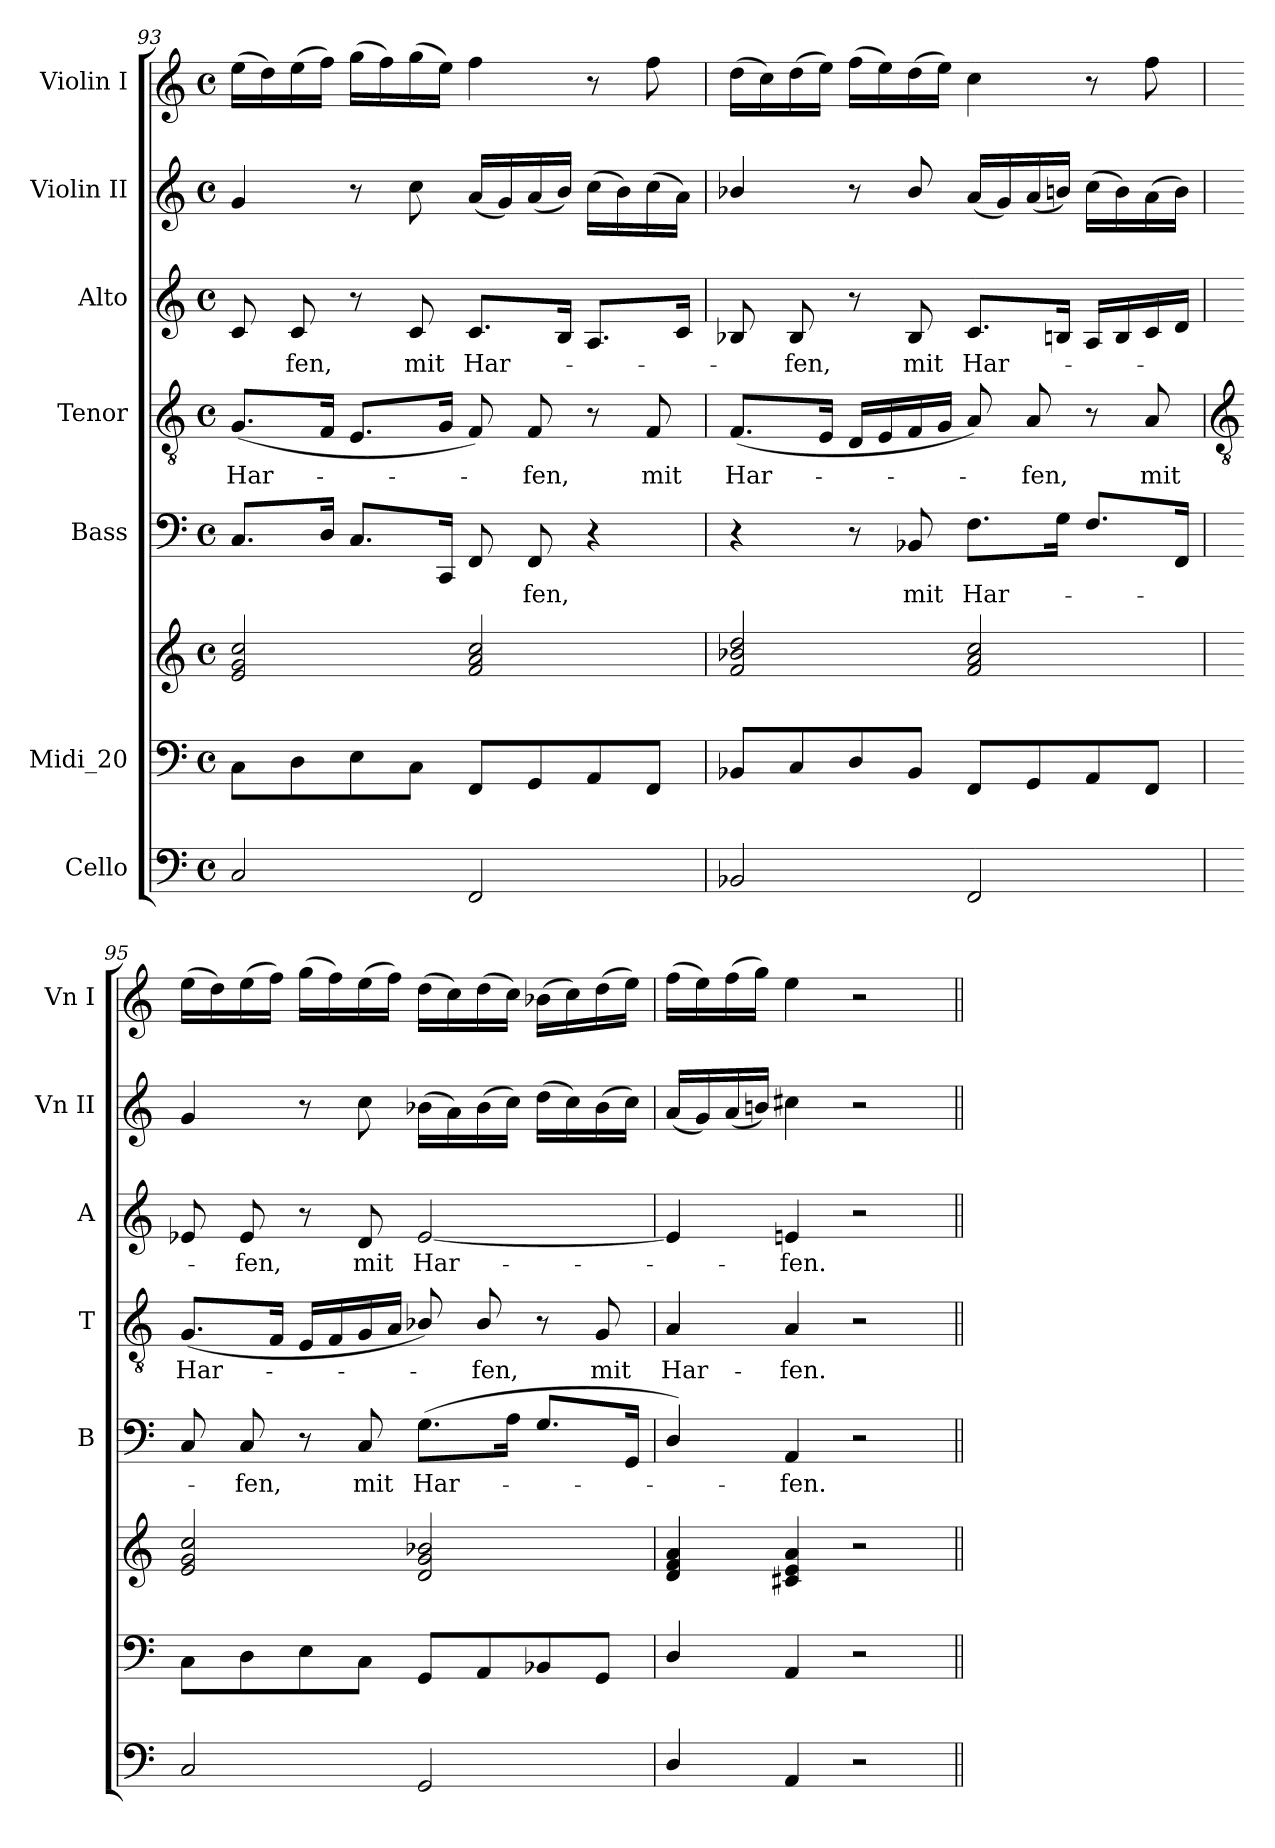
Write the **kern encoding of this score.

**kern	**kern	**kern	**kern	**text	**kern	**text	**kern	**text	**kern	**kern
*part7	*part6	*part6	*part5	*part5	*part4	*part4	*part3	*part3	*part2	*part1
*staff8	*staff7	*staff6	*staff5	*staff5	*staff4	*staff4	*staff3	*staff3	*staff2	*staff1
*I"Cello	*I"Midi_20	*	*I"Bass	*	*I"Tenor	*	*I"Alto	*	*I"Violin II	*I"Violin I
*	*	*	*I'B	*	*I'T	*	*I'A	*	*I'Vn II	*I'Vn I
*clefF4	*clefF4	*clefG2	*clefF4	*	*clefGv2	*	*clefG2	*	*clefG2	*clefG2
*k[]	*k[]	*k[]	*k[]	*	*k[]	*	*k[]	*	*k[]	*k[]
*C:	*C:	*C:	*C:	*	*C:	*	*C:	*	*C:	*C:
*M4/4	*M4/4	*M4/4	*M4/4	*	*M4/4	*	*M4/4	*	*M4/4	*M4/4
*met(c)	*met(c)	*met(c)	*met(c)	*	*met(c)	*	*met(c)	*	*met(c)	*met(c)
=93	=93	=93	=93	=93	=93	=93	=93	=93	=93	=93
!	!	!	!	!	!	!LO:LY:b	!	!	!	!
2C	8CL	2e 2g 2cc	8.CL	.	(<8.GL	Har-	8c	.	4g	(>16eeLL
.	.	.	.	.	.	.	.	.	.	16dd)
!	!	!	!	!	!	!	!	!LO:LY:b	!	!
.	8D	.	.	.	.	.	8c	fen,	.	(>16ee
.	.	.	16DJ	.	16FJ	.	.	.	.	16ffJJ)
.	8E	.	8.CL	.	8.EL	.	8r	.	8r	(>16ggLL
.	.	.	.	.	.	.	.	.	.	16ff)
!	!	!	!	!	!	!	!	!LO:LY:b	!	!
.	8CJ	.	.	.	.	.	8c	mit	8cc	(>16gg
.	.	.	16CCJ	.	16GJ	.	.	.	.	16eeJJ)
!	!	!	!	!	!	!	!	!LO:LY:b	!	!
2FF	8FFL	2f 2a 2cc	8FF	.	8F)	.	8.cL	Har-	(<16aLL	4ff
.	.	.	.	.	.	.	.	.	16g)	.
!	!	!	!	!LO:LY:b	!	!LO:LY:b	!	!	!	!
.	8GG	.	8FF	fen,	8F	fen,	.	.	(<16a	.
.	.	.	.	.	.	.	16BJ	.	16bJJ)	.
.	8AA	.	4r	.	8r	.	8.AL	.	(>16ccLL	8r
.	.	.	.	.	.	.	.	.	16b)	.
!	!	!	!	!	!	!LO:LY:b	!	!	!	!
.	8FFJ	.	.	.	8F	mit	.	.	(>16cc	8ff
.	.	.	.	.	.	.	16cJ	.	16aJJ)	.
=94	=94	=94	=94	=94	=94	=94	=94	=94	=94	=94
!	!	!	!	!	!	!LO:LY:b	!	!	!	!
2BB-X	8BB-XL	2f 2b-X 2dd	4r	.	(<8.FL	Har-	8B-X	.	4b-X/	(>16ddLL
.	.	.	.	.	.	.	.	.	.	16cc)
!	!	!	!	!	!	!	!	!LO:LY:b	!	!
.	8C	.	.	.	.	.	8B-	fen,	.	(>16dd
.	.	.	.	.	16EJ	.	.	.	.	16eeJJ)
.	8D	.	8r	.	16DLL	.	8r	.	8r	(>16ffLL
.	.	.	.	.	16E	.	.	.	.	16ee)
!	!	!	!	!LO:LY:b	!	!	!	!LO:LY:b	!	!
.	8BB-J	.	8BB-X	mit	16F	.	8B-	mit	8b-/	(>16dd
.	.	.	.	.	16GJJ	.	.	.	.	16eeJJ)
!	!	!	!	!LO:LY:b	!	!	!	!LO:LY:b	!	!
2FF	8FFL	2f 2a 2cc	8.FL	Har-	8A)	.	8.cL	Har-	(<16aLL	4cc
.	.	.	.	.	.	.	.	.	16g)	.
!	!	!	!	!	!	!LO:LY:b	!	!	!	!
.	8GG	.	.	.	8A	fen,	.	.	(<16a	.
.	.	.	16GJ	.	.	.	16BnJ	.	16bnJJ)	.
.	8AA	.	8.FL	.	8r	.	16ALL	.	(>16ccLL	8r
.	.	.	.	.	.	.	16B	.	16b)	.
!	!	!	!	!	!	!LO:LY:b	!	!	!	!
.	8FFJ	.	.	.	8A	mit	16c	.	(>16a	8ff
.	.	.	16FFJ	.	.	.	16dJJ	.	16bJJ)	.
!!LO:LB:g=z
=95	=95	=95	=95	=95	=95	=95	=95	=95	=95	=95
*	*	*	*	*	*clefGv2	*	*	*	*	*
!	!	!	!	!	!	!LO:LY:b	!	!	!	!
2C	8CL	2e 2g 2cc	8C	.	(<8.GL	Har-	8e-X	.	4g	(>16eeLL
.	.	.	.	.	.	.	.	.	.	16dd)
!	!	!	!	!LO:LY:b	!	!	!	!LO:LY:b	!	!
.	8D	.	8C	fen,	.	.	8e-	fen,	.	(>16ee
.	.	.	.	.	16FJ	.	.	.	.	16ffJJ)
.	8E	.	8r	.	16ELL	.	8r	.	8r	(>16ggLL
.	.	.	.	.	16F	.	.	.	.	16ff)
!	!	!	!	!LO:LY:b	!	!	!	!LO:LY:b	!	!
.	8CJ	.	8C	mit	16G	.	8d	mit	8cc	(>16ee
.	.	.	.	.	16AJJ	.	.	.	.	16ffJJ)
!	!	!	!	!LO:LY:b	!	!	!	!LO:LY:b	!	!
2GG	8GGL	2d 2g 2b-X	(<8.GL	Har-	8B-X/)	.	[2e-	Har-	(>16b-XLL	(>16ddLL
.	.	.	.	.	.	.	.	.	16a)	16cc)
!	!	!	!	!	!	!LO:LY:b	!	!	!	!
.	8AA	.	.	.	8B-/	fen,	.	.	(>16b-	(>16dd
.	.	.	16AJ	.	.	.	.	.	16ccJJ)	16ccJJ)
.	8BB-X	.	8.GL	.	8r	.	.	.	(>16ddLL	(>16b-XLL
.	.	.	.	.	.	.	.	.	16cc)	16cc)
!	!	!	!	!	!	!LO:LY:b	!	!	!	!
.	8GGJ	.	.	.	8G	mit	.	.	(>16b-	(>16dd
.	.	.	16GGJ	.	.	.	.	.	16ccJJ)	16eeJJ)
=96	=96	=96	=96	=96	=96	=96	=96	=96	=96	=96
!	!	!	!	!	!	!LO:LY:b	!	!	!	!
4D/	4D/	4d 4f 4a	4D/)	.	4A	Har-	4e-]	.	(<16aLL	(>16ffLL
.	.	.	.	.	.	.	.	.	16g)	16ee)
.	.	.	.	.	.	.	.	.	(<16a	(>16ff
.	.	.	.	.	.	.	.	.	16bnJJ)	16ggJJ)
!	!	!	!	!LO:LY:b	!	!LO:LY:b	!	!LO:LY:b	!	!
4AA	4AA	4c#X 4e 4a	4AA	fen.	4A	-fen.	4en	fen.	4cc#X	4ee
2r	2r	2r	2r	.	2r	.	2r	.	2r	2r
=||	=||	=||	=||	=||	=||	=||	=||	=||	=||	=||
*-	*-	*-	*-	*-	*-	*-	*-	*-	*-	*-
